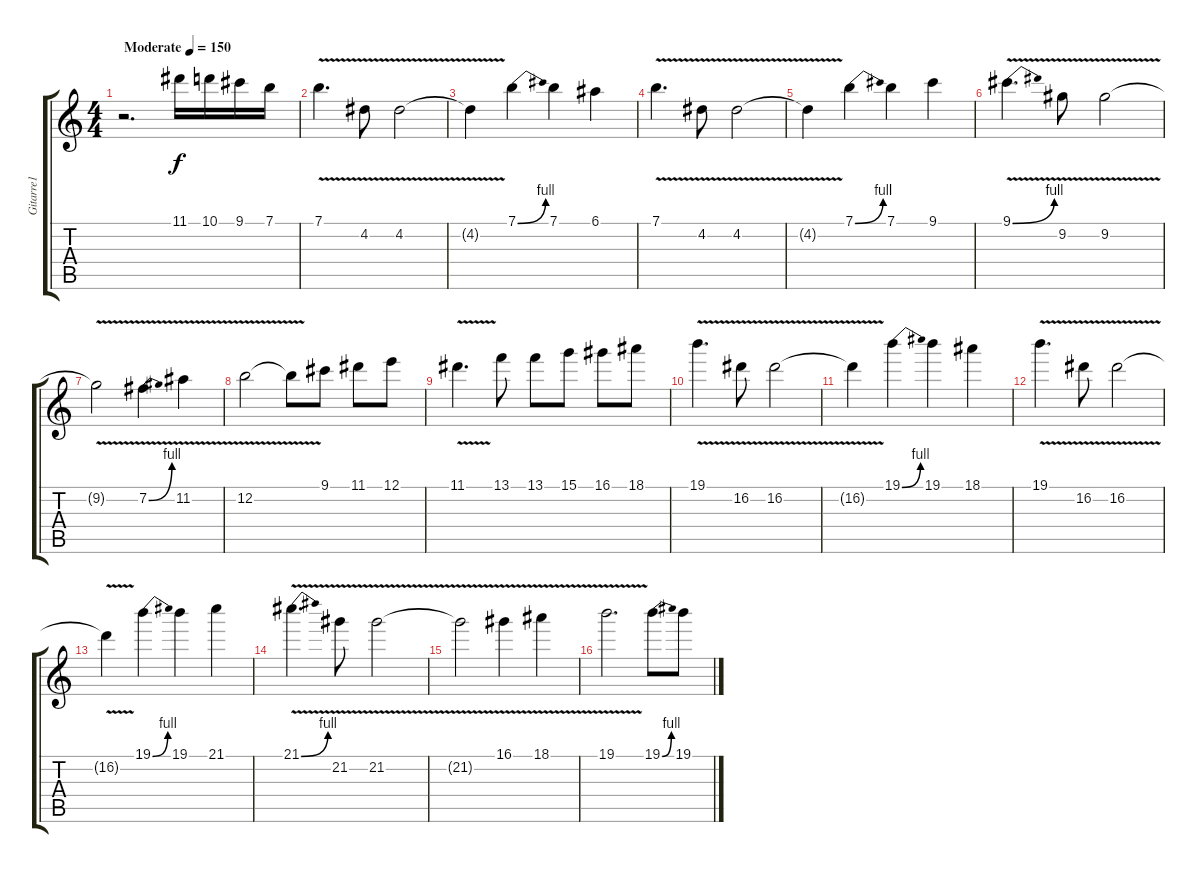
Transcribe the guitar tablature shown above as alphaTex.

\track ("Gitarre1" "Gitarre1") {instrument distortionguitar}
\staff {score tabs}
\tuning (E4 B3 G3 D3 A2 D2) {hide}
\ts (4 4)
\tempo (150 "Moderate")
\clef g2
\ks c
r.2{d dy f instrument distortionguitar} 11.1.16 10.1.16 9.1.16 7.1.16 |
7.1{v}.4{d} 4.2{v}.8 4.2{v}.2 |
4.2{t}.4 7.1{be (bend 0 0 60 4)}.4 7.1.4 6.1.4 |
7.1{v}.4{d} 4.2{v}.8 4.2{v}.2 |
4.2{t}.4 7.1{be (bend 0 0 60 4)}.4 7.1.4 9.1.4 |
9.1{be (bend 0 0 60 4) v}.4{d} 9.2{v}.8 9.2{v}.2 |
9.2{t}.2 7.2{be (bend 0 0 60 4) v}.4 11.2{v}.4 |
12.2{v}.2 12.2{t}.8 9.1.8 11.1.8 12.1.8 |
11.1{v}.4{d} 13.1.8 13.1.8 15.1.8 16.1.8 18.1.8 |
19.1{v}.4{d} 16.2{v}.8 16.2{v}.2 |
16.2{t}.4 19.1{be (bend 0 0 60 4)}.4 19.1.4 18.1.4 |
19.1{v}.4{d} 16.2{v}.8 16.2{v}.2 |
16.2{t}.4 19.1{be (bend 0 0 60 4)}.4 19.1.4 21.1.4 |
21.1{be (bend 0 0 60 4) v}.4{d} 21.2{v}.8 21.2{v}.2 |
21.2{t}.2 16.1{v}.4 18.1{v}.4 |
19.1{v}.2{d} 19.1{be (bend 0 0 60 4)}.8 19.1.8
